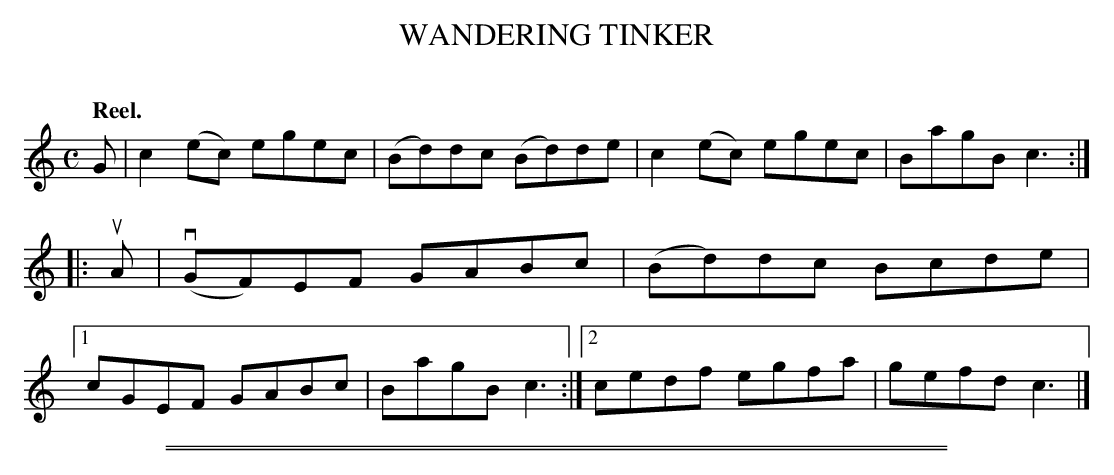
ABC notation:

X:1
T: WANDERING TINKER
C:
Q: "Reel."
M: C
L: 1/8
K: C
G |\
c2(ec) egec | (Bd)dc (Bd)de |\
c2(ec) egec | BagB c3 ::\
uA |\
(vGF)EF GABc | (Bd)dc Bcde |\
[1 cGEF GABc | BagB c3 :|\
[2 cedf egfa | gefd c3 |]
